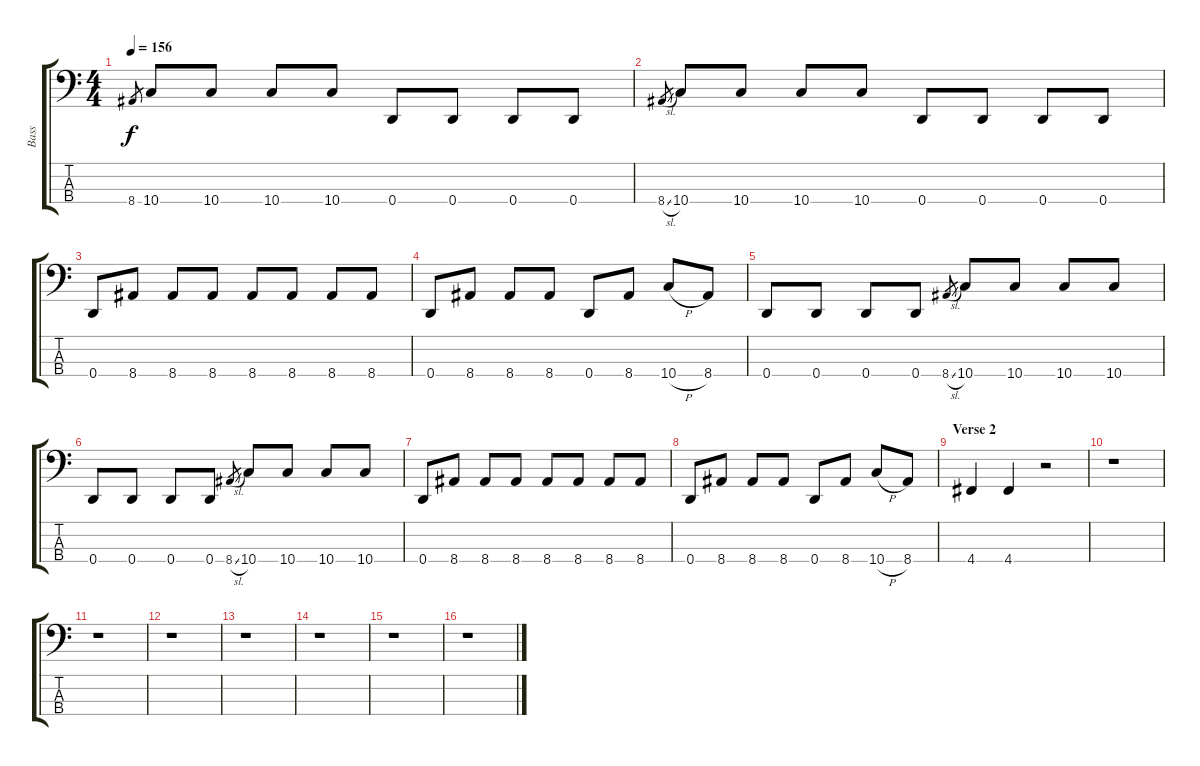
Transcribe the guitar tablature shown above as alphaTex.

\track ("Bass" "Bass") {instrument electricbassfinger}
\staff {score tabs}
\tuning (G2 D2 A1 D1) {hide}
\ts (4 4)
\tempo 156
\clef f4
\ks c
8.4.8{gr dy f} 10.4.8 10.4.8 10.4.8 10.4.8 0.4.8 0.4.8 0.4.8 0.4.8 |
8.4{sl}.8{gr} 10.4.8 10.4.8 10.4.8 10.4.8 0.4.8 0.4.8 0.4.8 0.4.8 |
0.4.8 8.4.8 8.4.8 8.4.8 8.4.8 8.4.8 8.4.8 8.4.8 |
0.4.8 8.4.8 8.4.8 8.4.8 0.4.8 8.4.8 10.4{h}.8 8.4.8 |
0.4.8 0.4.8 0.4.8 0.4.8 8.4{sl}.8{gr} 10.4.8 10.4.8 10.4.8 10.4.8 |
0.4.8 0.4.8 0.4.8 0.4.8 8.4{sl}.8{gr} 10.4.8 10.4.8 10.4.8 10.4.8 |
0.4.8 8.4.8 8.4.8 8.4.8 8.4.8 8.4.8 8.4.8 8.4.8 |
0.4.8 8.4.8 8.4.8 8.4.8 0.4.8 8.4.8 10.4{h}.8 8.4.8 |
\section ("" "Verse 2")
4.4.4 4.4.4 r.2 |
r.1 |
r.1 |
r.1 |
r.1 |
r.1 |
r.1 |
r.1
